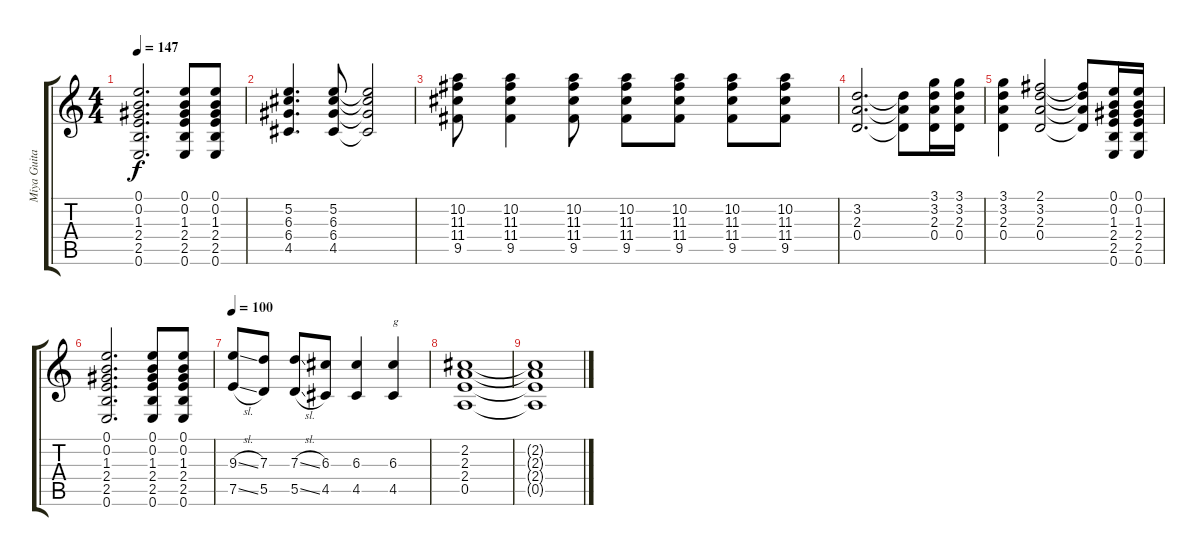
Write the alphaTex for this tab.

\track ("Miya Guitar II" "Miya Guita") {instrument distortionguitar}
\staff {score tabs}
\tuning (E4 B3 G3 D3 A2 E2) {hide}
\ts (4 4)
\tempo 147
\clef g2
\ks c
(0.1 0.2 1.3 2.4 2.5 0.6).2{d dy f} (0.1 0.2 1.3 2.4 2.5 0.6).8 (0.1 0.2 1.3 2.4 2.5 0.6).8 |
(5.2 6.3 6.4 4.5).4{d} (5.2 6.3 6.4 4.5).8 (5.2{t} 6.3{t} 6.4{t} 4.5{t}).2 |
(10.2 11.3 11.4 9.5).8 (10.2 11.3 11.4 9.5).4 (10.2 11.3 11.4 9.5).8 (10.2 11.3 11.4 9.5).8 (10.2 11.3 11.4 9.5).8 (10.2 11.3 11.4 9.5).8 (10.2 11.3 11.4 9.5).8 |
(3.2 2.3 0.4).2{d} (3.2{t} 2.3{t} 0.4{t}).8 (3.1 3.2 2.3 0.4).16 (3.1 3.2 2.3 0.4).16 |
(3.1 3.2 2.3 0.4).4 (2.1 3.2 2.3 0.4).2 (2.1{t} 3.2{t} 2.3{t} 0.4{t}).8 (0.1 0.2 1.3 2.4 2.5 0.6).16 (0.1 0.2 1.3 2.4 2.5 0.6).16 |
(0.1 0.2 1.3 2.4 2.5 0.6).2{d} (0.1 0.2 1.3 2.4 2.5 0.6).8 (0.1 0.2 1.3 2.4 2.5 0.6).8 |
\tempo 100
(9.3{sl} 7.5{sl}).8 (7.3 5.5).8 (7.3{sl} 5.5{sl}).8 (6.3 4.5).8 (6.3 4.5).4 (6.3 4.5).4{txt "g"} |
(2.2 2.3 2.4 0.5).1 |
(2.2{t} 2.3{t} 2.4{t} 0.5{t}).1
